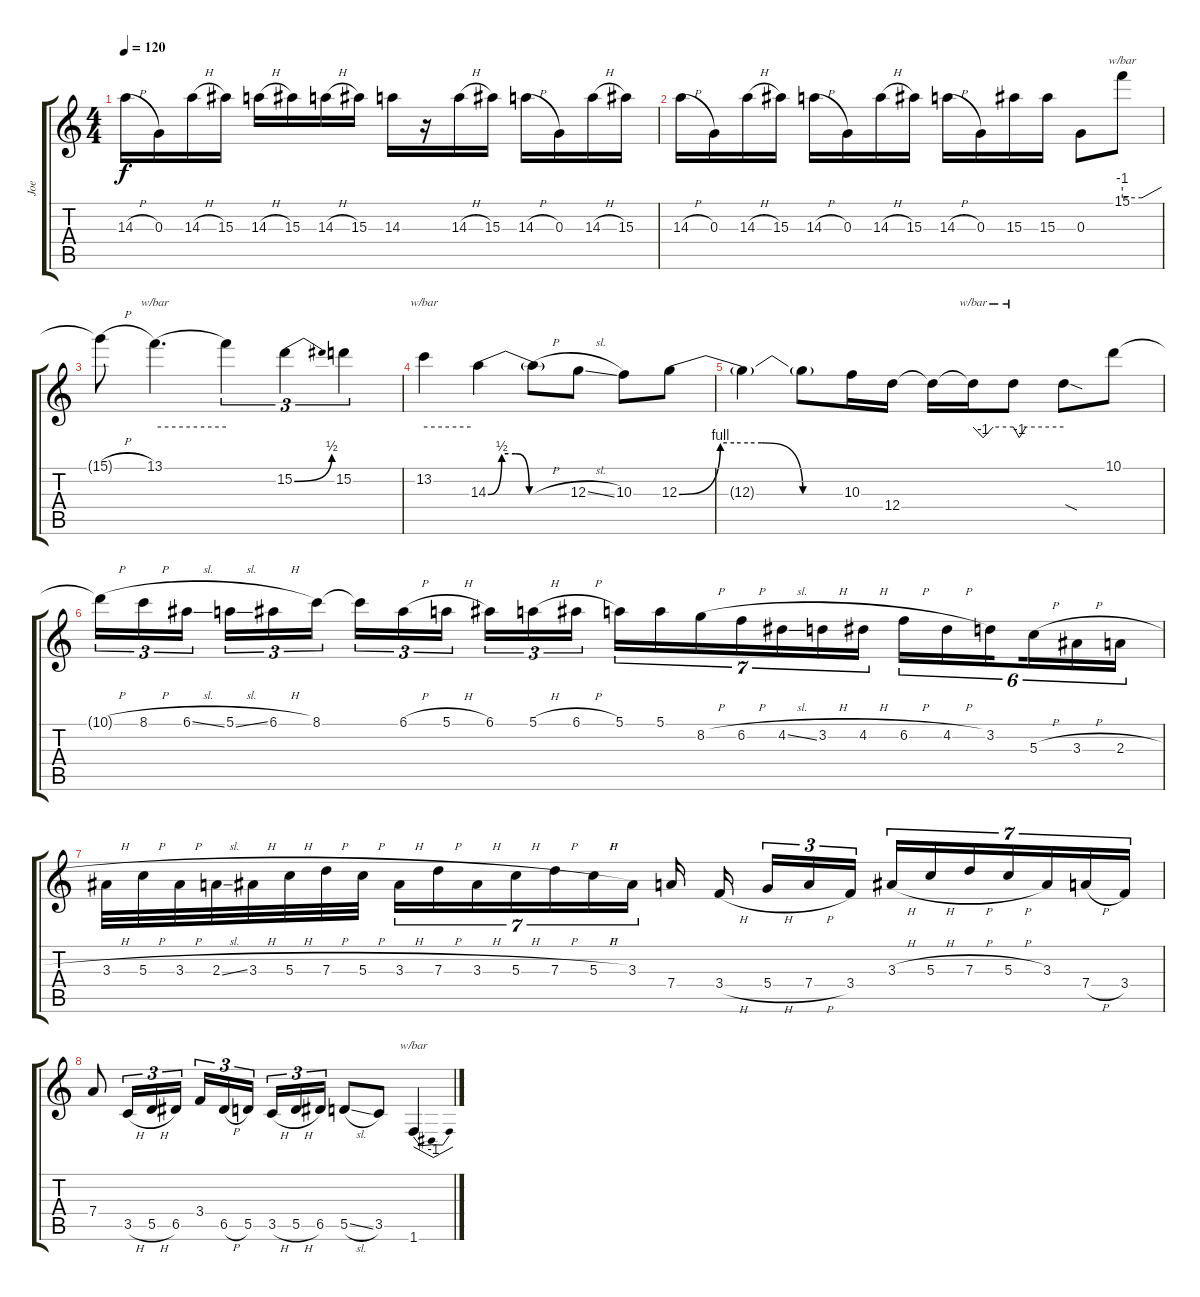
\track ("Joe" "Joe") {instrument overdrivenguitar}
\staff {score tabs}
\tuning (E4 B3 G3 D3 A2 E2) {hide}
\ts (4 4)
\tempo 120
\clef g2
\ks c
14.3{h}.16{dy f} 0.3.16 14.3{h}.16 15.3.16 14.3{h}.16 15.3.16 14.3{h}.16 15.3.16 14.3.16 r.16 14.3{h}.16 15.3.16 14.3{h}.16 0.3.16 14.3{h}.16 15.3.16 |
14.3{h}.16 0.3.16 14.3{h}.16 15.3.16 14.3{h}.16 0.3.16 14.3{h}.16 15.3.16 14.3{h}.16 0.3.16 15.3.16 15.3.16 0.3.8 15.1.8{tbe (custom default 0 -4 30 -4 60 0)} |
15.1{h t}.8 13.1.4{d tbe (hold default 0 0 60 0)} 13.1{t}.4{tu (3 2)} 15.2{be (bend 0 0 60 2)}.4{tu (3 2)} 15.2.4{tu (3 2)} |
13.2.4{tbe (hold default 0 0 60 0)} 14.3{be (custom 0 0 10 2 20 2 30 0 60 0)}.4 14.3{h t}.8 12.3{sl}.8 10.3.8 12.3{be (custom 0 0 15 4 20 4 25 4 30 4 45 0 60 0)}.8 |
12.3{t}.4 12.3{t}.8 10.3.16 12.4.16 12.4{t}.16 12.4{t}.16{tbe (custom default 0 0 15 -4 30 0 60 0)} 12.4{t}.8{tbe (custom default 0 0 7 -4 15 0 60 0)} 12.4{sod t}.8 10.1.8 |
10.1{h t}.16{tu (3 2)} 8.1{h}.16{tu (3 2)} 6.1{sl}.16{tu (3 2) beam splitsecondary} 5.1{sl}.16{tu (3 2)} 6.1{h}.16{tu (3 2)} 8.1.16{tu (3 2)} 8.1{t}.16{tu (3 2)} 6.1{h}.16{tu (3 2)} 5.1{h}.16{tu (3 2) beam splitsecondary} 6.1.16{tu (3 2)} 5.1{h}.16{tu (3 2)} 6.1{h}.16{tu (3 2)} 5.1.16{tu (7 4)} 5.1.16{tu (7 4)} 8.2{h}.16{tu (7 4)} 6.2{h}.16{tu (7 4)} 4.2{sl}.16{tu (7 4)} 3.2{h}.16{tu (7 4)} 4.2{h}.16{tu (7 4)} 6.2{h}.16{tu (6 4)} 4.2{h}.16{tu (6 4)} 3.2.16{tu (6 4) beam splitsecondary} 5.3{h}.16{tu (6 4)} 3.3{h}.16{tu (6 4)} 2.3{h}.16{tu (6 4)} |
3.3{h}.32 5.3{h}.32 3.3{h}.32 2.3{sl}.32 3.3{h}.32 5.3{h}.32 7.3{h}.32 5.3{h}.32 3.3{h}.16{tu (7 4)} 7.3{h}.16{tu (7 4)} 3.3{h}.16{tu (7 4)} 5.3{h}.16{tu (7 4)} 7.3{h}.16{tu (7 4)} 5.3{h}.16{tu (7 4)} 3.3.16{tu (7 4)} 7.4.16 3.4{h}.16{beam splitsecondary} 5.4{h}.16{tu (3 2)} 7.4{h}.16{tu (3 2)} 3.4.16{tu (3 2)} 3.3{h}.16{tu (7 4)} 5.3{h}.16{tu (7 4)} 7.3{h}.16{tu (7 4)} 5.3{h}.16{tu (7 4)} 3.3.16{tu (7 4)} 7.4{h}.16{tu (7 4)} 3.4.16{tu (7 4)} |
7.4.8 3.5{h}.16{tu (3 2)} 5.5{h}.16{tu (3 2)} 6.5.16{tu (3 2)} 3.4.16{tu (3 2)} 6.5{h}.16{tu (3 2)} 5.5.16{tu (3 2) beam splitsecondary} 3.5{h}.16{tu (3 2)} 5.5{h}.16{tu (3 2)} 6.5.16{tu (3 2)} 5.5{sl}.8 3.5.8 1.6.4{tbe (dip default 0 0 30 -4 60 0)}
